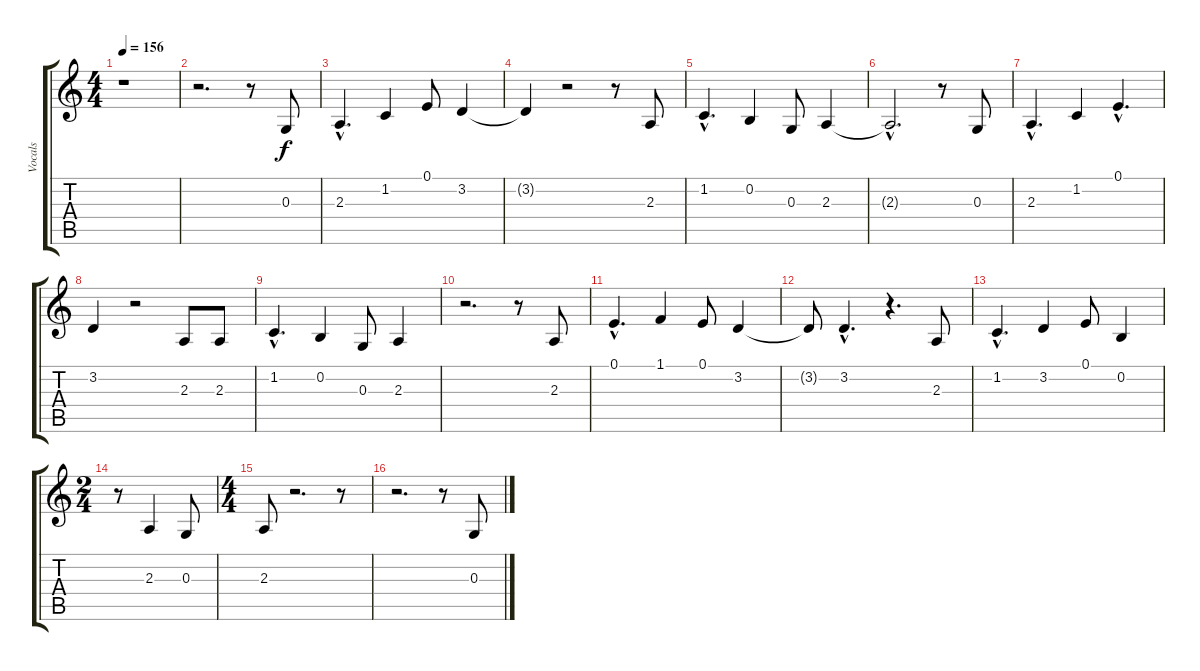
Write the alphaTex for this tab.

\track ("Vocals" "Vocals") {instrument lead2sawtooth}
\staff {score tabs}
\tuning (E4 B3 G3 D3 A2 E2) {hide}
\ts (4 4)
\tempo 156
\clef g2
\ks c
r.1{dy f instrument lead2sawtooth} |
r.2{d} r.8 0.3.8 |
2.3{hac}.4{d} 1.2.4 0.1.8 3.2.4 |
3.2{t}.4 r.2 r.8 2.3.8 |
1.2{hac}.4{d} 0.2.4 0.3.8 2.3.4 |
2.3{hac t}.2{d} r.8 0.3.8 |
2.3{hac}.4{d} 1.2.4 0.1{hac}.4{d} |
3.2.4 r.2 2.3.8 2.3.8 |
1.2{hac}.4{d} 0.2.4 0.3.8 2.3.4 |
r.2{d} r.8 2.3.8 |
0.1{hac}.4{d} 1.1.4 0.1.8 3.2.4 |
3.2{t}.8 3.2{hac}.4{d} r.4{d} 2.3.8 |
1.2{hac}.4{d} 3.2.4 0.1.8 0.2.4 |
\ts (2 4)
r.8 2.3.4 0.3.8 |
\ts (4 4)
2.3.8 r.2{d} r.8 |
r.2{d} r.8 0.3.8
